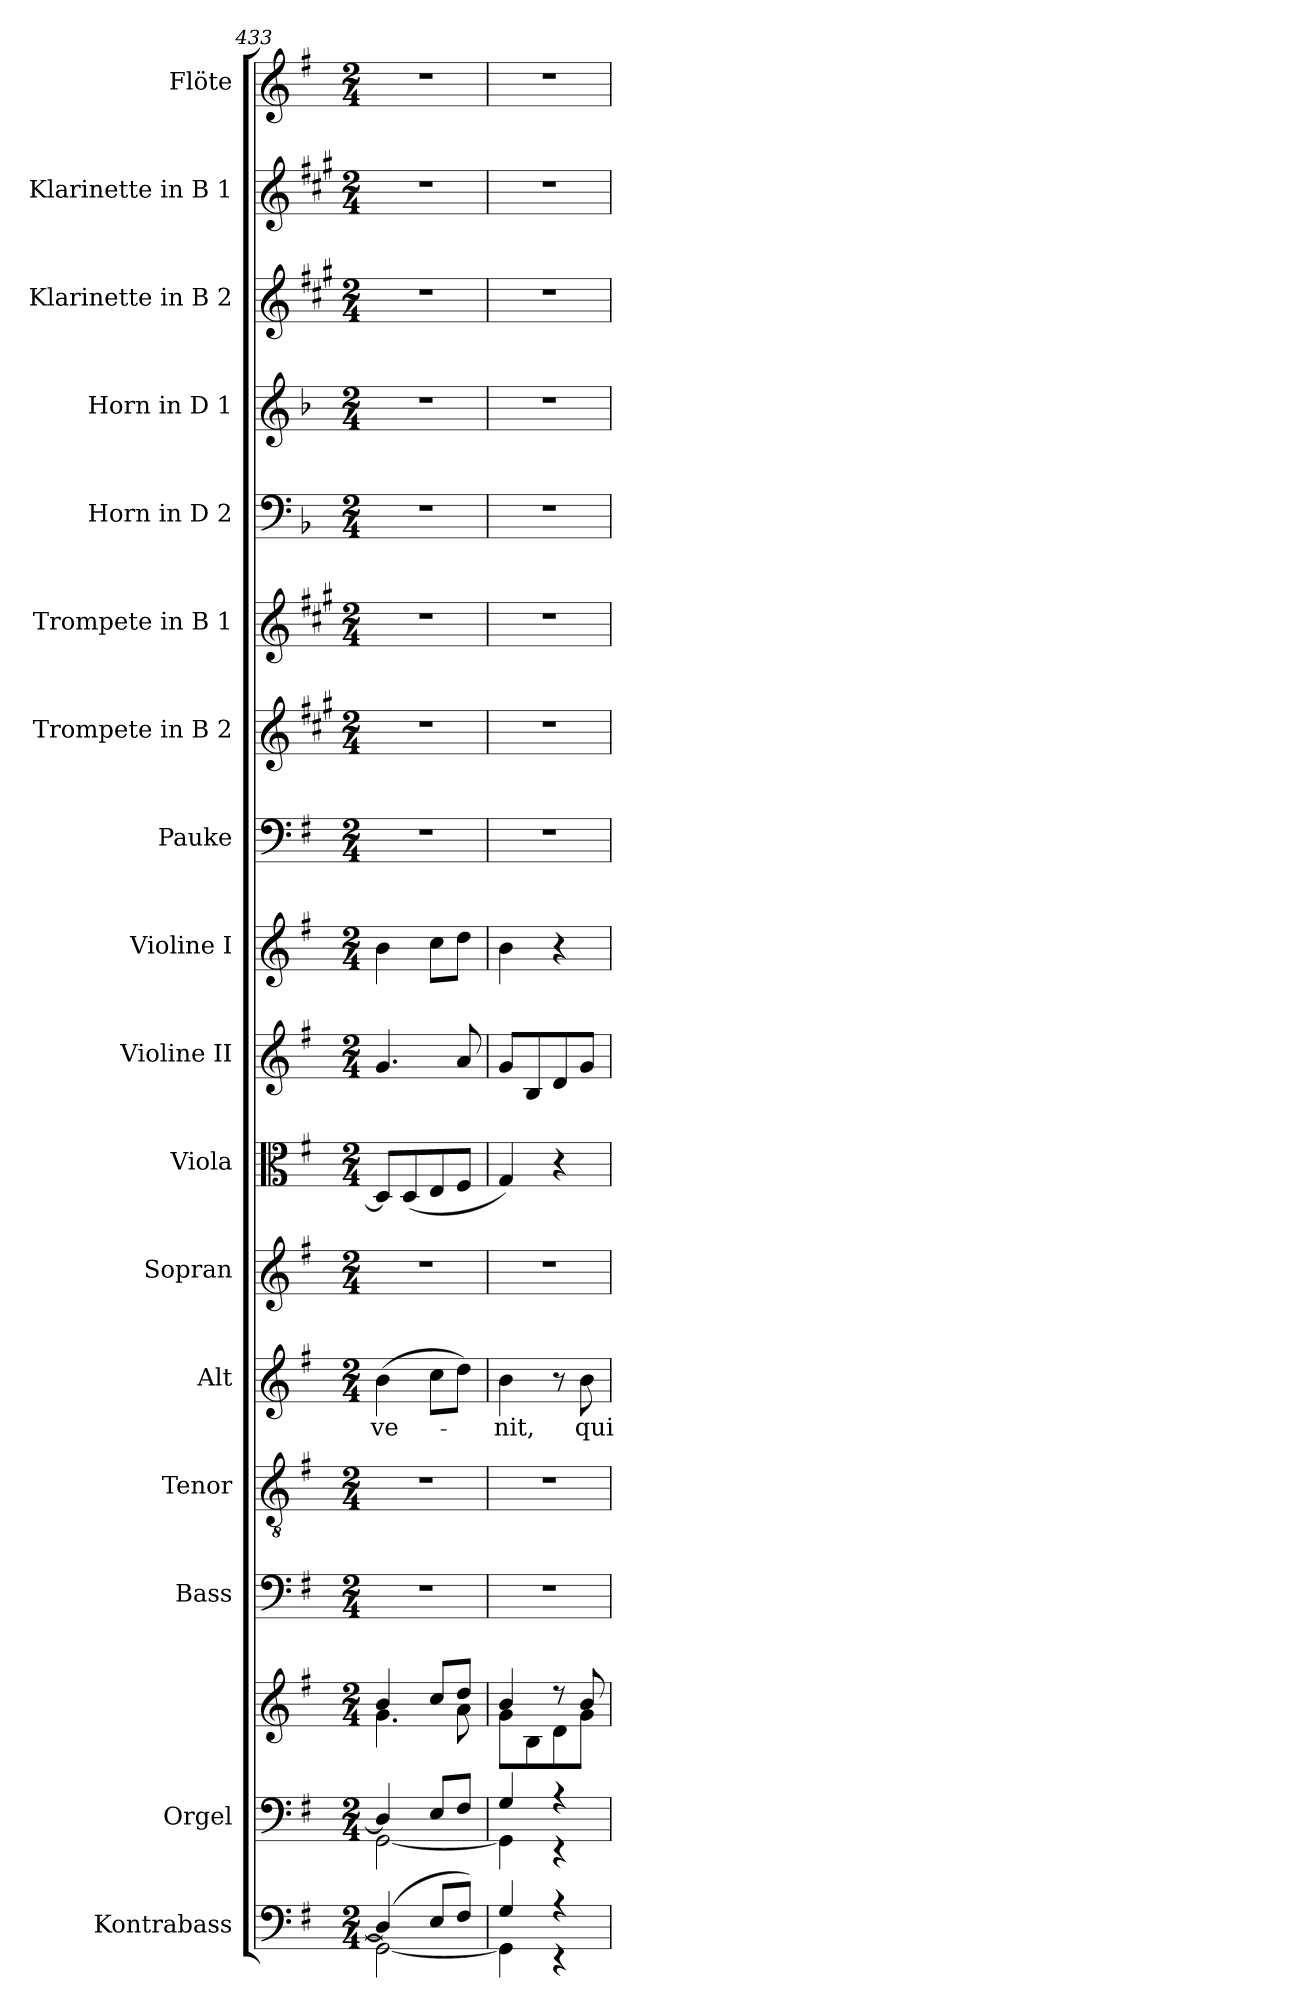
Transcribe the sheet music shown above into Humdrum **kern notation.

**kern	**kern	**kern	**kern	**kern	**kern	**text	**kern	**kern	**kern	**kern	**kern	**kern	**kern	**kern	**kern	**kern	**kern	**kern
*part17	*part16	*part16	*part15	*part14	*part13	*part13	*part12	*part11	*part10	*part9	*part8	*part7	*part6	*part5	*part4	*part3	*part2	*part1
*staff18	*staff17	*staff16	*staff15	*staff14	*staff13	*staff13	*staff12	*staff11	*staff10	*staff9	*staff8	*staff7	*staff6	*staff5	*staff4	*staff3	*staff2	*staff1
*I"Kontrabass	*I"Orgel	*	*I"Bass	*I"Tenor	*I"Alt	*	*I"Sopran	*I"Viola	*I"Violine II	*I"Violine I	*I"Pauke	*I"Trompete in B 2	*I"Trompete in B 1	*I"Horn in D 2	*I"Horn in D 1	*I"Klarinette in B 2	*I"Klarinette in B 1	*I"Flöte
*I'Kb.	*I'Org.	*	*I'B	*I'T	*I'A	*	*I'S	*I'Vla.	*I'Vl. II	*I'Vl. I	*I'Pk.	*I'Trp. 2	*I'Trp. 1	*I'Hrn. 2	*I'Hrn. 1	*I'Kl. 2	*I'Kl. 1	*I'Fl.
*clefF4	*clefF4	*clefG2	*clefF4	*clefGv2	*clefG2	*	*clefG2	*clefC3	*clefG2	*clefG2	*clefF4	*clefG2	*clefG2	*clefF4	*clefG2	*clefG2	*clefG2	*clefG2
*ITrd7c12	*	*	*	*	*	*	*	*	*	*	*	*ITrd1c2	*ITrd1c2	*ITrd-1c-2	*ITrd-1c-2	*ITrd1c2	*ITrd1c2	*
*k[f#]	*k[f#]	*k[f#]	*k[f#]	*k[f#]	*k[f#]	*	*k[f#]	*k[f#]	*k[f#]	*k[f#]	*k[f#]	*k[f#]	*k[f#]	*k[f#]	*k[f#]	*k[f#]	*k[f#]	*k[f#]
*G:	*G:	*G:	*G:	*G:	*G:	*	*G:	*G:	*G:	*G:	*G:	*G:	*G:	*G:	*G:	*G:	*G:	*G:
*M2/4	*M2/4	*M2/4	*M2/4	*M2/4	*M2/4	*	*M2/4	*M2/4	*M2/4	*M2/4	*M2/4	*M2/4	*M2/4	*M2/4	*M2/4	*M2/4	*M2/4	*M2/4
=433	=433	=433	=433	=433	=433	=433	=433	=433	=433	=433	=433	=433	=433	=433	=433	=433	=433	=433
*^	*^	*^	*	*	*	*	*	*	*	*	*	*	*	*	*	*	*	*
!	!	!	!	!	!	!	!	!	!LO:LY:b	!	!	!	!	!	!	!	!	!	!	!	!
(<4DD/]	2GGG\_	4D/]	[<2GG\	4b/	4.g\	2r	2r	(>4b\	ve-	2r	8D/L]	4.g/	4b\	2r	2r	2r	2r	2r	2r	2r	2r
.	.	.	.	.	.	.	.	.	.	.	(<8D/	.	.	.	.	.	.	.	.	.	.
8EE/L	.	8E/L	.	8cc/L	.	.	.	8cc\L	.	.	8E/	.	8cc\L	.	.	.	.	.	.	.	.
8FF#/J)	.	8F#/J	.	8dd/J	8a\	.	.	8dd\J)	.	.	8F#/J	8a/	8dd\J	.	.	.	.	.	.	.	.
=434	=434	=434	=434	=434	=434	=434	=434	=434	=434	=434	=434	=434	=434	=434	=434	=434	=434	=434	=434	=434	=434
!	!	!	!	!	!	!	!	!	!LO:LY:b	!	!	!	!	!	!	!	!	!	!	!	!
4GG/	4GGG\]	4G/	4GG\]	4b/	8g\L	2r	2r	4b\	-nit,	2r	4G/)	8g/L	4b\	2r	2r	2r	2r	2r	2r	2r	2r
.	.	.	.	.	8B\	.	.	.	.	.	.	8B/	.	.	.	.	.	.	.	.	.
4r	4r	4r	4r	8r	8d\	.	.	8r	.	.	4r	8d/	4r	.	.	.	.	.	.	.	.
!	!	!	!	!	!	!	!	!	!LO:LY:b	!	!	!	!	!	!	!	!	!	!	!	!
.	.	.	.	8b/	8g\J	.	.	8b\	qui	.	.	8g/J	.	.	.	.	.	.	.	.	.
*v	*v	*	*	*	*	*	*	*	*	*	*	*	*	*	*	*	*	*	*	*	*
*	*v	*v	*	*	*	*	*	*	*	*	*	*	*	*	*	*	*	*	*	*
*	*	*v	*v	*	*	*	*	*	*	*	*	*	*	*	*	*	*	*	*
=	=	=	=	=	=	=	=	=	=	=	=	=	=	=	=	=	=	=
*-	*-	*-	*-	*-	*-	*-	*-	*-	*-	*-	*-	*-	*-	*-	*-	*-	*-	*-
